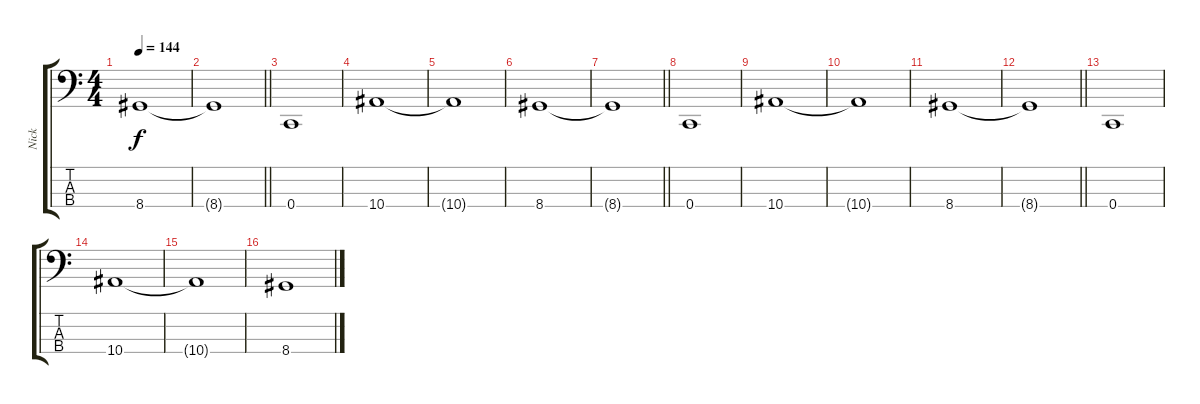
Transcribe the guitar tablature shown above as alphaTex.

\track ("Nick" "Nick") {instrument electricbassfinger}
\staff {score tabs}
\tuning (F2 C2 G1 C1) {hide}
\ts (4 4)
\tempo 144
\clef f4
\ks c
8.4.1{dy f} |
\barLineRight lightlight
8.4{t}.1 |
0.4.1 |
10.4.1 |
10.4{t}.1 |
8.4.1 |
\barLineRight lightlight
8.4{t}.1 |
0.4.1 |
10.4.1 |
10.4{t}.1 |
8.4.1 |
\barLineRight lightlight
8.4{t}.1 |
0.4.1 |
10.4.1 |
10.4{t}.1 |
8.4.1
